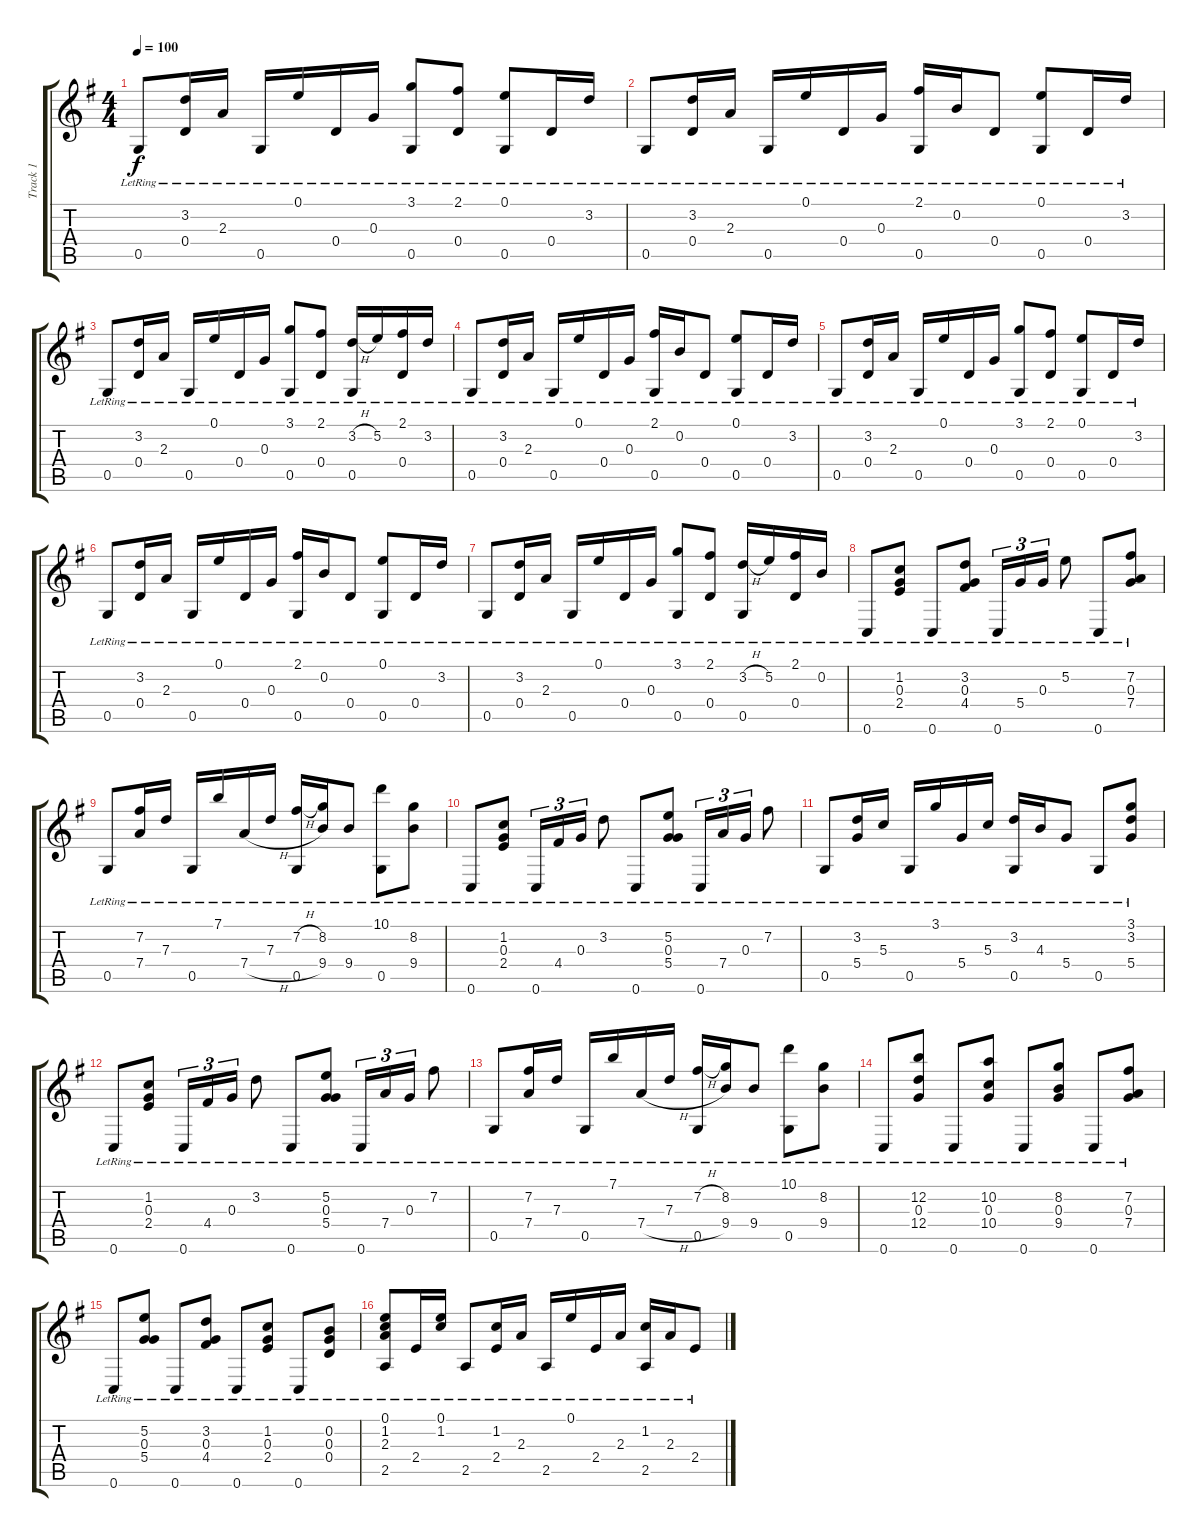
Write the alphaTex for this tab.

\track ("Track 1" "Track 1") {instrument acousticguitarsteel}
\staff {score tabs}
\tuning (E4 B3 G3 D3 G2 C2) {hide}
\ts (4 4)
\tempo 100
\clef g2
\ks g
0.5{lr}.8{dy f} (3.2{lr} 0.4{lr}).16 2.3{lr}.16 0.5{lr}.16 0.1{lr}.16 0.4{lr}.16 0.3{lr}.16 (3.1{lr} 0.5{lr}).8 (2.1{lr} 0.4{lr}).8 (0.1{lr} 0.5{lr}).8 0.4{lr}.16 3.2{lr}.16 |
0.5{lr}.8 (3.2{lr} 0.4{lr}).16 2.3{lr}.16 0.5{lr}.16 0.1{lr}.16 0.4{lr}.16 0.3{lr}.16 (2.1{lr} 0.5{lr}).16 0.2{lr}.16 0.4{lr}.8 (0.1{lr} 0.5{lr}).8 0.4{lr}.16 3.2{lr}.16 |
0.5{lr}.8 (3.2{lr} 0.4{lr}).16 2.3{lr}.16 0.5{lr}.16 0.1{lr}.16 0.4{lr}.16 0.3{lr}.16 (3.1{lr} 0.5{lr}).8 (2.1{lr} 0.4{lr}).8 (3.2{h lr} 0.5{lr}).16 5.2{lr}.16 (2.1{lr} 0.4{lr}).16 3.2{lr}.16 |
0.5{lr}.8 (3.2{lr} 0.4{lr}).16 2.3{lr}.16 0.5{lr}.16 0.1{lr}.16 0.4{lr}.16 0.3{lr}.16 (2.1{lr} 0.5{lr}).16 0.2{lr}.16 0.4{lr}.8 (0.1{lr} 0.5{lr}).8 0.4{lr}.16 3.2{lr}.16 |
0.5{lr}.8 (3.2{lr} 0.4{lr}).16 2.3{lr}.16 0.5{lr}.16 0.1{lr}.16 0.4{lr}.16 0.3{lr}.16 (3.1{lr} 0.5{lr}).8 (2.1{lr} 0.4{lr}).8 (0.1{lr} 0.5{lr}).8 0.4{lr}.16 3.2{lr}.16 |
0.5{lr}.8 (3.2{lr} 0.4{lr}).16 2.3{lr}.16 0.5{lr}.16 0.1{lr}.16 0.4{lr}.16 0.3{lr}.16 (2.1{lr} 0.5{lr}).16 0.2{lr}.16 0.4{lr}.8 (0.1{lr} 0.5{lr}).8 0.4{lr}.16 3.2{lr}.16 |
0.5{lr}.8 (3.2{lr} 0.4{lr}).16 2.3{lr}.16 0.5{lr}.16 0.1{lr}.16 0.4{lr}.16 0.3{lr}.16 (3.1{lr} 0.5{lr}).8 (2.1{lr} 0.4{lr}).8 (3.2{h lr} 0.5{lr}).16 5.2{lr}.16 (2.1{lr} 0.4{lr}).16 0.2{lr}.16 |
0.6{lr}.8 (1.2{lr} 0.3{lr} 2.4{lr}).8 0.6{lr}.8 (3.2{lr} 0.3{lr} 4.4{lr}).8 0.6{lr}.16{tu (3 2)} 5.4{lr}.16{tu (3 2)} 0.3{lr}.16{tu (3 2)} 5.2{lr}.8 0.6{lr}.8 (7.2{lr} 0.3{lr} 7.4{lr}).8 |
0.5{lr}.8 (7.2{lr} 7.4{lr}).16 7.3{lr}.16 0.5{lr}.16 7.1{lr}.16 7.4{h lr}.16 7.3{lr}.16 (7.2{h lr} 0.5{lr}).16 (8.2{lr} 9.4{lr}).16 9.4{lr}.8 (10.1{lr} 0.5{lr}).8 (8.2{lr} 9.4{lr}).8 |
0.6{lr}.8 (1.2{lr} 0.3{lr} 2.4{lr}).8 0.6{lr}.16{tu (3 2)} 4.4{lr}.16{tu (3 2)} 0.3{lr}.16{tu (3 2)} 3.2{lr}.8 0.6{lr}.8 (5.2{lr} 0.3{lr} 5.4{lr}).8 0.6{lr}.16{tu (3 2)} 7.4{lr}.16{tu (3 2)} 0.3{lr}.16{tu (3 2)} 7.2{lr}.8 |
0.5{lr}.8 (3.2{lr} 5.4{lr}).16 5.3{lr}.16 0.5{lr}.16 3.1{lr}.16 5.4{lr}.16 5.3{lr}.16 (3.2{lr} 0.5{lr}).16 4.3{lr}.16 5.4{lr}.8 0.5{lr}.8 (3.1{lr} 3.2{lr} 5.4{lr}).8 |
0.6{lr}.8 (1.2{lr} 0.3{lr} 2.4{lr}).8 0.6{lr}.16{tu (3 2)} 4.4{lr}.16{tu (3 2)} 0.3{lr}.16{tu (3 2)} 3.2{lr}.8 0.6{lr}.8 (5.2{lr} 0.3{lr} 5.4{lr}).8 0.6{lr}.16{tu (3 2)} 7.4{lr}.16{tu (3 2)} 0.3{lr}.16{tu (3 2)} 7.2{lr}.8 |
0.5{lr}.8 (7.2{lr} 7.4{lr}).16 7.3{lr}.16 0.5{lr}.16 7.1{lr}.16 7.4{h lr}.16 7.3{lr}.16 (7.2{h lr} 0.5{lr}).16 (8.2{lr} 9.4{lr}).16 9.4{lr}.8 (10.1{lr} 0.5{lr}).8 (8.2{lr} 9.4{lr}).8 |
0.6{lr}.8 (12.2{lr} 0.3{lr} 12.4{lr}).8 0.6{lr}.8 (10.2{lr} 0.3{lr} 10.4{lr}).8 0.6{lr}.8 (8.2{lr} 0.3{lr} 9.4{lr}).8 0.6{lr}.8 (7.2{lr} 0.3{lr} 7.4{lr}).8 |
0.6{lr}.8 (5.2{lr} 0.3{lr} 5.4{lr}).8 0.6{lr}.8 (3.2{lr} 0.3{lr} 4.4{lr}).8 0.6{lr}.8 (1.2{lr} 0.3{lr} 2.4{lr}).8 0.6{lr}.8 (0.2{lr} 0.3{lr} 0.4{lr}).8 |
(0.1{lr} 1.2{lr} 2.3{lr} 2.5{lr}).8 2.4{lr}.16 (0.1{lr} 1.2{lr}).16 2.5{lr}.8 (1.2{lr} 2.4{lr}).16 2.3{lr}.16 2.5{lr}.16 0.1{lr}.16 2.4{lr}.16 2.3{lr}.16 (1.2{lr} 2.5{lr}).16 2.3{lr}.16 2.4{lr}.8
